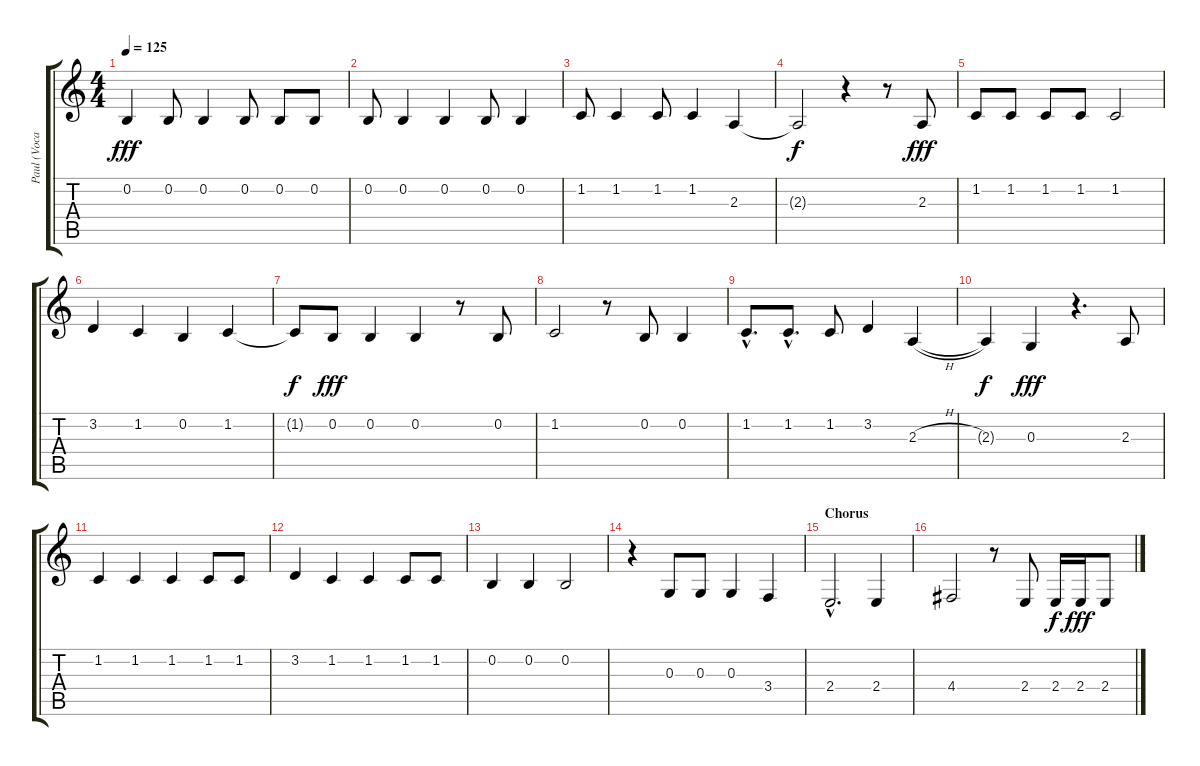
\track ("Paul (Vocals)" "Paul (Voca") {instrument tenorsax}
\staff {score tabs}
\tuning (E4 B3 G3 D3 A2 E2) {hide}
\ts (4 4)
\tempo 125
\clef g2
\ks c
0.2.4{dy fff} 0.2.8 0.2.4 0.2.8 0.2.8 0.2.8 |
0.2.8 0.2.4 0.2.4 0.2.8 0.2.4 |
1.2.8 1.2.4 1.2.8 1.2.4 2.3.4 |
2.3{t}.2{dy f} r.4 r.8 2.3.8{dy fff} |
1.2.8 1.2.8 1.2.8 1.2.8 1.2.2 |
3.2.4 1.2.4 0.2.4 1.2.4 |
1.2{t}.8{dy f} 0.2.8{dy fff} 0.2.4 0.2.4 r.8 0.2.8 |
1.2.2 r.8 0.2.8 0.2.4 |
1.2{hac}.8{d} 1.2{hac}.8{d} 1.2.8 3.2.4 2.3{h}.4 |
2.3{t}.4{dy f} 0.3.4{dy fff} r.4{d} 2.3.8 |
1.2.4 1.2.4 1.2.4 1.2.8 1.2.8 |
3.2.4 1.2.4 1.2.4 1.2.8 1.2.8 |
0.2.4 0.2.4 0.2.2 |
r.4 0.3.8 0.3.8 0.3.4 3.4.4 |
\section ("" "Chorus")
2.4{hac}.2{d} 2.4.4 |
4.4.2 r.8 2.4.8 2.4.16{dy f} 2.4.16{dy fff} 2.4.8
